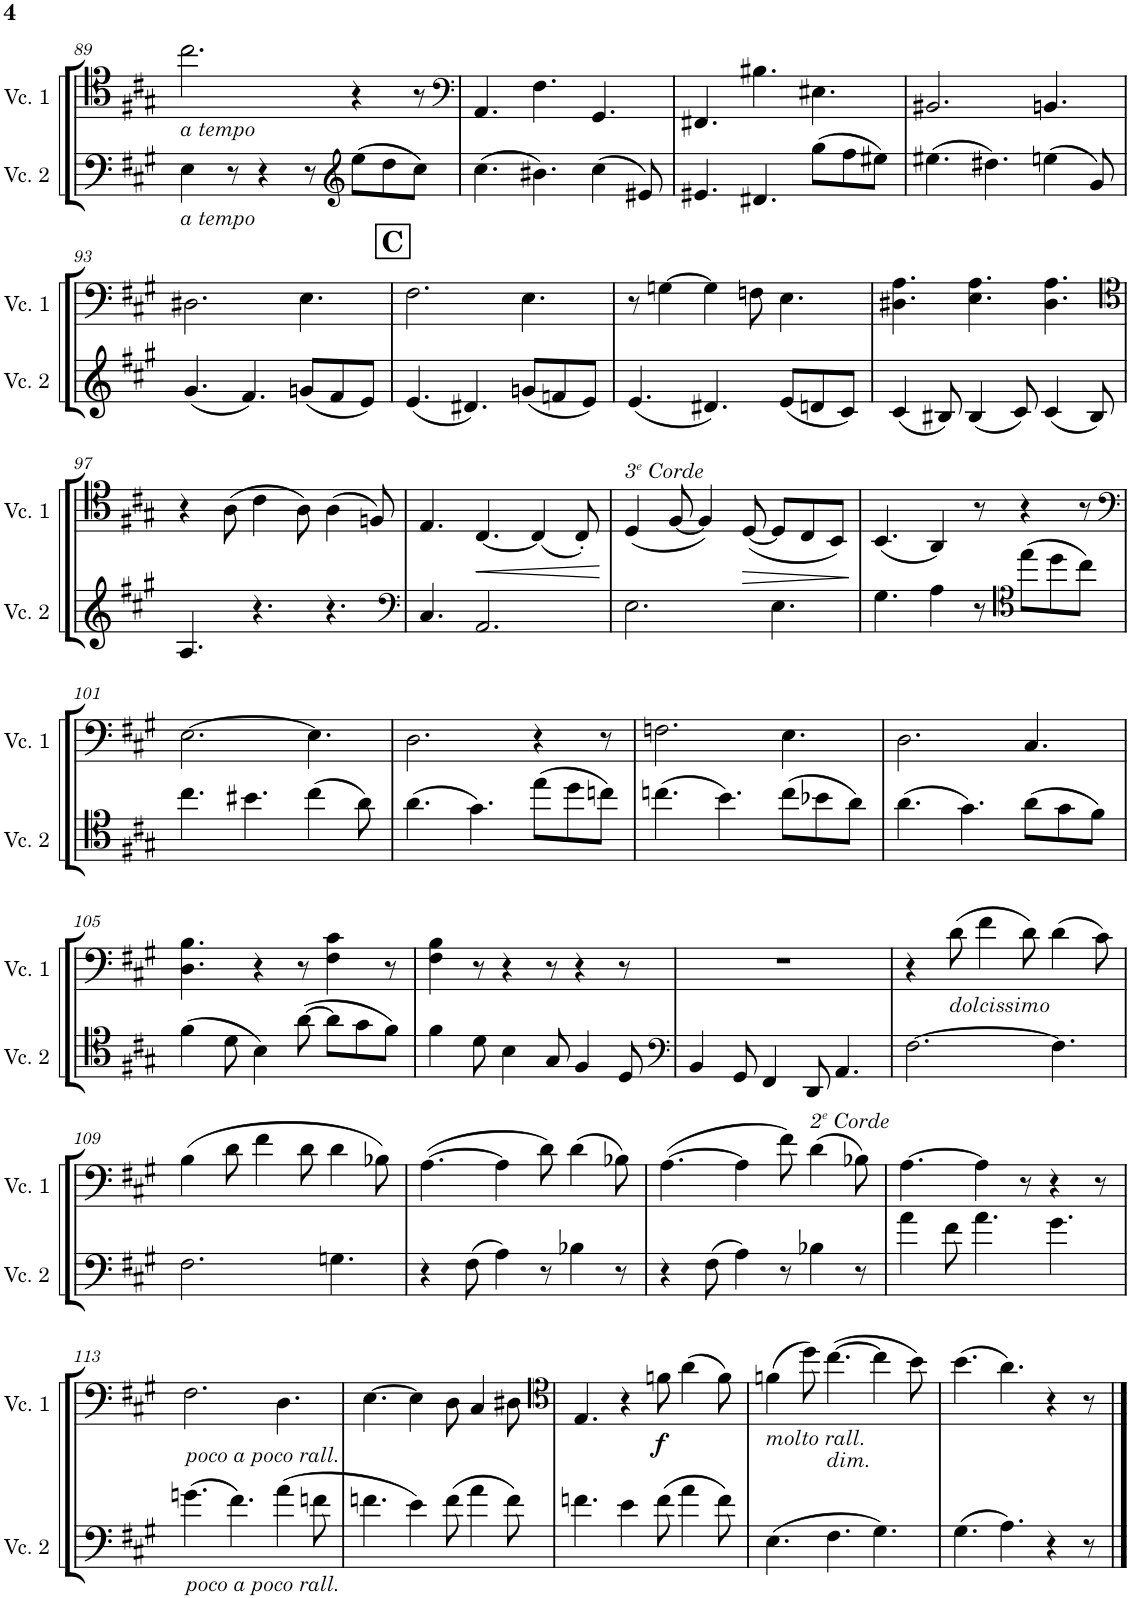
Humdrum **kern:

**kern	**kern	**dynam
*part2	*part1	*part1
*staff2	*staff1	*staff1
*I"Cello 2	*I"Cello 1	*
!!LO:PB:g=z
*clefF4	*clefC4	*
*k[f#c#g#]	*k[f#c#g#]	*
*M9/8	*M9/8	*
=89	=89	=89
!	!LO:TX:b:i:t=a tempo	!
!LO:TX:b:i:t=a tempo	!	!
4E\	2.cc#\	.
8r	.	.
4r	.	.
8r	.	.
*clefG2	*	*
(8ee\L	4r	.
8dd\	.	.
8cc#\J)	8r	.
=90	=90	=90
*	*clefF4	*
(4.cc#\	4.AA/	.
4.b#X\)	4.F#\	.
(4cc#\	4.GG#/	.
8e#X/)	.	.
=91	=91	=91
4.e#X/	4.FF#X/	.
4.d#X/	4.B#X\	.
(8gg#\L	4.E#X\	.
8ff#\	.	.
8ee#X\J)	.	.
=92	=92	=92
(4.ee#X\	2.BB#X/	.
4.dd#X\)	.	.
(4een\	4.BBn/	.
8g#/)	.	.
!!LO:LB:g=z
=93	=93	=93
(4.g#/	2.D#X\	.
4.f#/)	.	.
(8gn/L	4.E\	.
8f#/	.	.
8e/J)	.	.
!!LO:REH:place=s1:a:B:cj:fs=14:t=C
=94	=94	=94
(4.e/	2.F#\	.
4.d#X/)	.	.
(8gn/L	4.E\	.
8fn/	.	.
8e/J)	.	.
=95	=95	=95
(4.e/	8r	.
.	[4Gn\	.
4.d#X/)	4G\]	.
.	8Fn\	.
(8e/L	4.E\	.
8dn/	.	.
8c#/J)	.	.
=96	=96	=96
(4c#/	4.D#X\ 4.A\	.
8B#X/)	.	.
(4B#/	4.E\ 4.A\	.
8c#/)	.	.
(4c#/	4.D#\ 4.A\	.
8B#/)	.	.
!!LO:LB:g=z
=97	=97	=97
*	*clefC4	*
4.A/	4r	.
.	(8A\	.
4.r	4c#\	.
.	8A\)	.
4.r	(4A\	.
.	8Fn/)	.
=98	=98	=98
*clefF4	*	*
4.C#/	4.E/	.
!	!	!LO:HP:b
2.AA/	[4.C#/	<
.	(4C#/]	.
.	8C#'/)	.
.	.	[
=99	=99	=99
!	!LO:TX:a:i:t=3	!
!	!LO:TX:a:t=e	!
!	!LO:TX:a:t=Corde	!
2.E\	(4D/	.
.	[8F#/	.
.	4F#/])	.
!	!	!LO:HP:b
.	([8D/	>
4.E\	8D/L]	.
.	8C#/	.
.	8BB/J)	.
.	.	]
=100	=100	=100
4.G#\	(4.BB/	.
4A\	4AA/)	.
8r	8r	.
*clefC4	*	*
(8ee\L	4r	.
8dd\	.	.
8cc#\J)	8r	.
!!LO:LB:g=z
=101	=101	=101
*	*clefF4	*
4.cc#\	[2.E\	.
4.b#X\	.	.
(4cc#\	4.E\]	.
8a\)	.	.
=102	=102	=102
(4.a\	2.D\	.
4.g#\)	.	.
(8ee\L	4r	.
8dd\	.	.
8ccn\J)	8r	.
=103	=103	=103
(4.ccn\	2.Fn\	.
4.b\)	.	.
(8cc\L	4.E\	.
8b-X\	.	.
8a\J)	.	.
=104	=104	=104
(4.a\	2.D\	.
4.g#\)	.	.
(8a\L	4.C#/	.
8g#\	.	.
8f#\J)	.	.
!!LO:LB:g=z
=105	=105	=105
(4f#\	4.D\ 4.B\	.
8d\	.	.
4B\)	4r	.
([8a\	8r	.
8a\L]	4F#\ 4c#\	.
8g#\	.	.
8f#\J)	8r	.
=106	=106	=106
4f#\	4F#\ 4B\	.
8d\	8r	.
4B\	4r	.
8G#/	8r	.
4F#/	4r	.
8D/	8r	.
=107	=107	=107
*clefF4	*	*
4BB/	8%9r	.
8GG#/	.	.
4FF#/	.	.
8DD/	.	.
4.AA/	.	.
=108	=108	=108
[2.F#\	4r	.
!	!LO:TX:b:i:t=dolcissimo	!
.	(8d\	.
.	4f#\	.
.	8d\)	.
4.F#\]	(4d\	.
.	8c#\)	.
!!LO:LB:g=z
=109	=109	=109
2.F#\	(4B\	.
.	8d\	.
.	4f#\	.
.	8d\	.
4.Gn\	4d\	.
.	8B-X\)	.
=110	=110	=110
4r	([4.A\	.
(8F#\	.	.
4A\)	4A\]	.
8r	8d\)	.
4B-X\	(4d\	.
8r	8B-X\)	.
=111	=111	=111
4r	([4.A\	.
(8F#\	.	.
4A\)	4A\]	.
8r	8f#\)	.
!	!LO:TX:a:i:t=2	!
!	!LO:TX:a:t=e	!
!	!LO:TX:a:t=Corde	!
4B-X\	(4d\	.
8r	8B-X\)	.
=112	=112	=112
4a\	[4.A\	.
8f#\	.	.
4.a\	4A\]	.
.	8r	.
4.g#\	4r	.
.	8r	.
!!LO:LB:g=z
=113	=113	=113
!	!LO:TX:b:i:t=poco a poco rall.	!
!LO:TX:b:i:t=poco a poco rall.	!	!
(4.gn\	2.F#\	.
4.f#\)	.	.
(4a\	4.D\	.
8fn\	.	.
=114	=114	=114
4.fn\	[4.E\	.
4e\)	4E\]	.
(8f\	8D\	.
4a\	4C#/	.
8f\)	8D#X\	.
=115	=115	=115
*	*clefC4	*
4.fn\	4.E/	.
4e\	4r	.
!	!	!LO:DY:b
(8f\	8fn\	f
4a\	(4a\	.
8f\)	8f\)	.
=116	=116	=116
!	!LO:TX:b:i:t=molto rall.	!
(4.E\	(4fn\	.
.	8dd\)	.
!	!LO:TX:b:i:t=dim.	!
4.F#\	([4.cc#\	.
4.G#\)	4cc#\]	.
.	8b\)	.
=117	=117	=117
(4.G#\	(4.b\	.
4.A\)	4.a\)	.
4r	4r	.
8r	8r	.
==	==	==
*-	*-	*-
